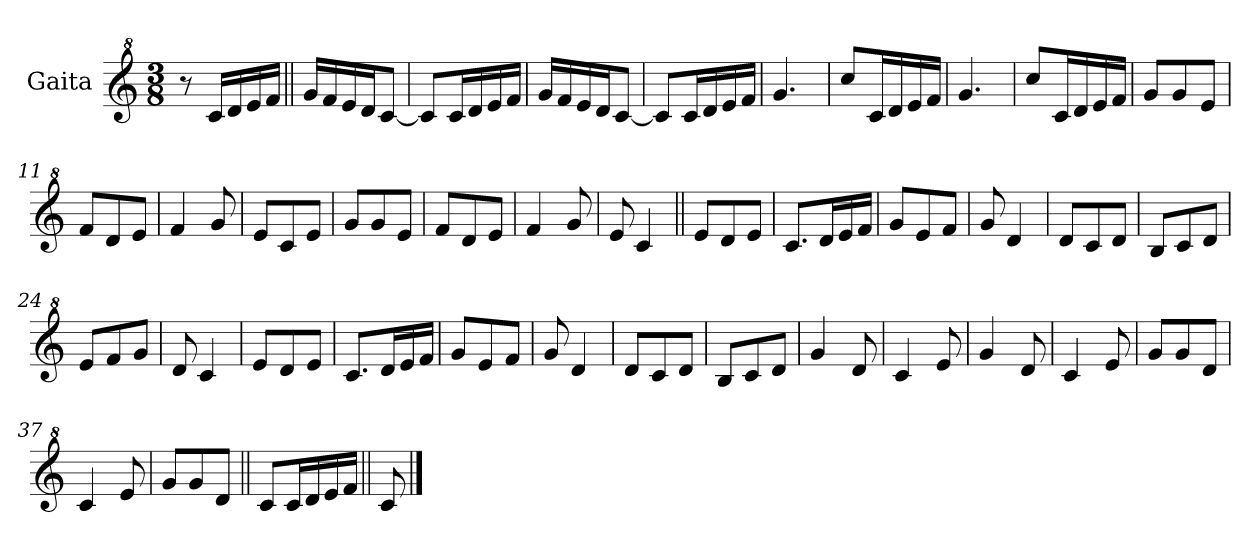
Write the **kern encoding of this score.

**kern
*part1
*staff1
*I"Gaita
*clefG^2
*k[]
*M3/8
*MM120
=1
8r
16cc/LL
16dd/
16ee/
16ff/JJ
=2||
16gg/LL
16ff/
16ee/
16dd/J
[8cc/J
=3
8cc/L]
16cc/L
16dd/
16ee/
16ff/JJ
=4
16gg/LL
16ff/
16ee/
16dd/J
[8cc/J
=5
8cc/L]
16cc/L
16dd/
16ee/
16ff/JJ
=6
4.gg/
=7
8ccc/L
16cc/L
16dd/
16ee/
16ff/JJ
=8
4.gg/
=9
8ccc/L
16cc/L
16dd/
16ee/
16ff/JJ
!!LO:LB:g=z
=10
8gg/L
8gg/
8ee/J
=11
8ff/L
8dd/
8ee/J
=12
4ff/
8gg/
=13
8ee/L
8cc/
8ee/J
=14
8gg/L
8gg/
8ee/J
=15
8ff/L
8dd/
8ee/J
=16
4ff/
8gg/
=17
8ee/
4cc/
=18||
8ee/L
8dd/
8ee/J
=19
8.cc/L
16dd/L
16ee/
16ff/JJ
=20
8gg/L
8ee/
8ff/J
=21
8gg/
4dd/
!!LO:LB:g=z
=22
8dd/L
8cc/
8dd/J
=23
8b/L
8cc/
8dd/J
=24
8ee/L
8ff/
8gg/J
=25
8dd/
4cc/
=26
8ee/L
8dd/
8ee/J
=27
8.cc/L
16dd/L
16ee/
16ff/JJ
=28
8gg/L
8ee/
8ff/J
=29
8gg/
4dd/
=30
8dd/L
8cc/
8dd/J
=31
8b/L
8cc/
8dd/J
=32
4gg/
8dd/
=33
4cc/
8ee/
!!LO:LB:g=z
=34
4gg/
8dd/
=35
4cc/
8ee/
=36
8gg/L
8gg/
8dd/J
=37
4cc/
8ee/
=38
8gg/L
8gg/
8dd/J
=39||
8cc/L
16cc/L
16dd/
16ee/
16ff/JJ
=40||
8cc/
==
*-
